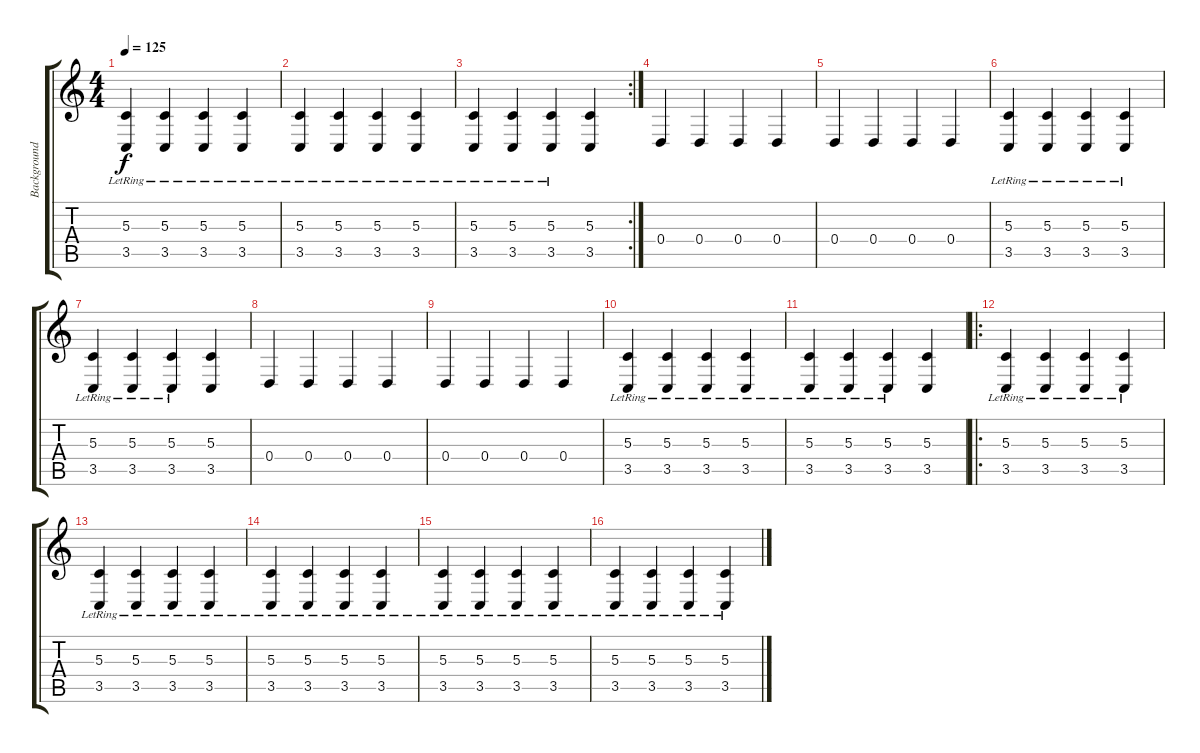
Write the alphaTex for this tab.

\track ("Background Effects" "Background") {instrument helicopter}
\staff {score tabs}
\tuning (E4 B3 G3 D3 A2 E2) {hide}
\ts (4 4)
\tempo 125
\clef g2
\ks c
(5.3{lr} 3.5{lr}).4{dy f} (5.3{lr} 3.5{lr}).4 (5.3{lr} 3.5{lr}).4 (5.3{lr} 3.5{lr}).4 |
(5.3{lr} 3.5{lr}).4 (5.3{lr} 3.5{lr}).4 (5.3{lr} 3.5{lr}).4 (5.3{lr} 3.5{lr}).4 |
\rc 2
(5.3{lr} 3.5{lr}).4 (5.3{lr} 3.5{lr}).4 (5.3{lr} 3.5{lr}).4 (5.3 3.5).4 |
0.4.4 0.4.4 0.4.4 0.4.4 |
0.4.4 0.4.4 0.4.4 0.4.4 |
(5.3{lr} 3.5{lr}).4 (5.3{lr} 3.5{lr}).4 (5.3{lr} 3.5{lr}).4 (5.3{lr} 3.5{lr}).4 |
(5.3{lr} 3.5{lr}).4 (5.3{lr} 3.5{lr}).4 (5.3{lr} 3.5{lr}).4 (5.3 3.5).4 |
0.4.4 0.4.4 0.4.4 0.4.4 |
0.4.4 0.4.4 0.4.4 0.4.4 |
(5.3{lr} 3.5{lr}).4 (5.3{lr} 3.5{lr}).4 (5.3{lr} 3.5{lr}).4 (5.3{lr} 3.5{lr}).4 |
(5.3{lr} 3.5{lr}).4 (5.3{lr} 3.5{lr}).4 (5.3{lr} 3.5{lr}).4 (5.3 3.5).4 |
\ro
(5.3{lr} 3.5{lr}).4 (5.3{lr} 3.5{lr}).4 (5.3{lr} 3.5{lr}).4 (5.3{lr} 3.5{lr}).4 |
(5.3{lr} 3.5{lr}).4 (5.3{lr} 3.5{lr}).4 (5.3{lr} 3.5{lr}).4 (5.3{lr} 3.5{lr}).4 |
(5.3{lr} 3.5{lr}).4 (5.3{lr} 3.5{lr}).4 (5.3{lr} 3.5{lr}).4 (5.3{lr} 3.5{lr}).4 |
(5.3{lr} 3.5{lr}).4 (5.3{lr} 3.5{lr}).4 (5.3{lr} 3.5{lr}).4 (5.3{lr} 3.5{lr}).4 |
(5.3{lr} 3.5{lr}).4 (5.3{lr} 3.5{lr}).4 (5.3{lr} 3.5{lr}).4 (5.3{lr} 3.5{lr}).4
